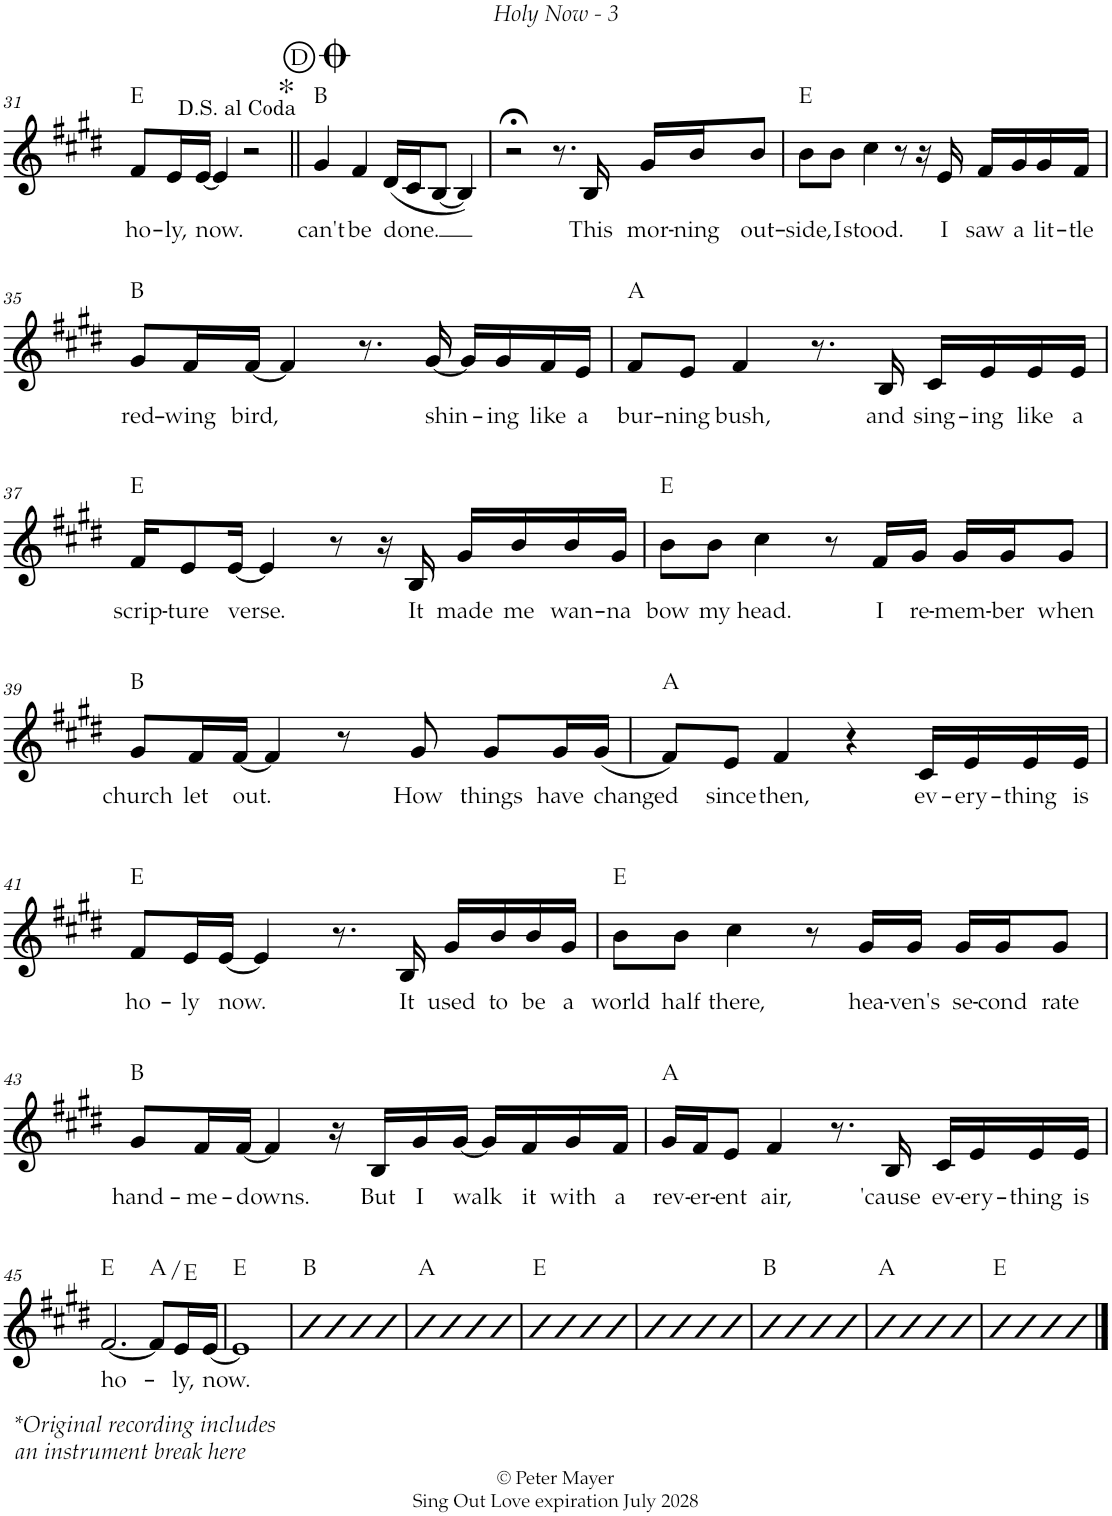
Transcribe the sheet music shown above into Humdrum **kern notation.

**kern	**text	**harte
*part1	*part1	*part1
*staff1	*staff1	*
*I"Violin	*	*
*I'Vln	*	*
!!LO:PB:g=z
*clefG2	*	*
*k[f#c#g#d#]	*	*
*E:	*	*
*M4/4	*	*
=31	=31	=31
!	!LO:LY:b	!
*^	*	*
8f#/L	2..ryy	ho-	E:maj
!	!	!LO:LY:b	!
16e/L	.	-ly,	.
!	!	!LO:LY:b	!
[<16e/JJ	.	now.	.
4e/]	.	.	.
2r	.	.	.
!	!LO:TX:a:t=*	!	!
.	8ryy	.	.
!LO:TX:a:t=<font size="9"/>D.S. al Coda	!	!	!
!!LO:REH:place=s1:a:cj:enc=circle:t=D	!!
=32||	=32||	=32||	=32||
!	!	!LO:LY:b	!
*v	*v	*	*
4g#/	can't	B:maj
!	!LO:LY:b	!
4f#/	be	.
!	!LO:LY:b	!
(<16d#/LL	done.	.
16c#/J	.	.
[<8B/J	.	.
4B/])	.	.
=33	=33	=33
2r;<	.	.
8.r	.	.
!	!LO:LY:b	!
16B/	This	.
!	!LO:LY:b	!
16g#/LL	mor-	.
!	!LO:LY:b	!
16b/J	-ning	.
!	!LO:LY:b	!
8b/J	out-	.
=34	=34	=34
!	!LO:LY:b	!
8b\L	-side,	E:maj
!	!LO:LY:b	!
8b\J	I	.
!	!LO:LY:b	!
4cc#\	stood.	.
8r	.	.
16r	.	.
!	!LO:LY:b	!
16e/	I	.
!	!LO:LY:b	!
16f#/LL	saw	.
!	!LO:LY:b	!
16g#/	a	.
!	!LO:LY:b	!
16g#/	lit-	.
!	!LO:LY:b	!
16f#/JJ	-tle	.
!!LO:LB:g=z
=35	=35	=35
!	!LO:LY:b	!
8g#/L	red-	B:maj
!	!LO:LY:b	!
16f#/L	-wing	.
!	!LO:LY:b	!
[<16f#/JJ	bird,	.
4f#/]	.	.
8.r	.	.
!	!LO:LY:b	!
[<16g#/	shin-	.
16g#/LL]	.	.
!	!LO:LY:b	!
16g#/	-ing	.
!	!LO:LY:b	!
16f#/	like	.
!	!LO:LY:b	!
16e/JJ	a	.
=36	=36	=36
!	!LO:LY:b	!
8f#/L	bur-	A:maj
!	!LO:LY:b	!
8e/J	-ning	.
!	!LO:LY:b	!
4f#/	bush,	.
8.r	.	.
!	!LO:LY:b	!
16B/	and	.
!	!LO:LY:b	!
16c#/LL	sing-	.
!	!LO:LY:b	!
16e/	-ing	.
!	!LO:LY:b	!
16e/	like	.
!	!LO:LY:b	!
16e/JJ	a	.
!!LO:LB:g=z
=37	=37	=37
!	!LO:LY:b	!
16f#/KL	scrip-	E:maj
!	!LO:LY:b	!
8e/	-ture	.
!	!LO:LY:b	!
[<16e/Jk	verse.	.
4e/]	.	.
8r	.	.
16r	.	.
!	!LO:LY:b	!
16B/	It	.
!	!LO:LY:b	!
16g#/LL	made	.
!	!LO:LY:b	!
16b/	me	.
!	!LO:LY:b	!
16b/	wan-	.
!	!LO:LY:b	!
16g#/JJ	-na	.
=38	=38	=38
!	!LO:LY:b	!
8b\L	bow	E:maj
!	!LO:LY:b	!
8b\J	my	.
!	!LO:LY:b	!
4cc#\	head.	.
8r	.	.
!	!LO:LY:b	!
16f#/LL	I	.
!	!LO:LY:b	!
16g#/JJ	re-	.
!	!LO:LY:b	!
16g#/LL	-mem-	.
!	!LO:LY:b	!
16g#/J	-ber	.
!	!LO:LY:b	!
8g#/J	when	.
!!LO:LB:g=z
=39	=39	=39
!	!LO:LY:b	!
8g#/L	church	B:maj
!	!LO:LY:b	!
16f#/L	let	.
!	!LO:LY:b	!
[<16f#/JJ	out.	.
4f#/]	.	.
8r	.	.
!	!LO:LY:b	!
8g#/	How	.
!	!LO:LY:b	!
8g#/L	things	.
!	!LO:LY:b	!
16g#/L	have	.
!	!LO:LY:b	!
(<16g#/JJ	changed	.
=40	=40	=40
8f#/L)	.	A:maj
!	!LO:LY:b	!
8e/J	since	.
!	!LO:LY:b	!
4f#/	then,	.
4r	.	.
!	!LO:LY:b	!
16c#/LL	ev-	.
!	!LO:LY:b	!
16e/	-ery-	.
!	!LO:LY:b	!
16e/	-thing	.
!	!LO:LY:b	!
16e/JJ	is	.
!!LO:LB:g=z
=41	=41	=41
!	!LO:LY:b	!
8f#/L	ho-	E:maj
!	!LO:LY:b	!
16e/L	-ly	.
!	!LO:LY:b	!
[<16e/JJ	now.	.
4e/]	.	.
8.r	.	.
!	!LO:LY:b	!
16B/	It	.
!	!LO:LY:b	!
16g#/LL	used	.
!	!LO:LY:b	!
16b/	to	.
!	!LO:LY:b	!
16b/	be	.
!	!LO:LY:b	!
16g#/JJ	a	.
=42	=42	=42
!	!LO:LY:b	!
8b\L	world	E:maj
!	!LO:LY:b	!
8b\J	half	.
!	!LO:LY:b	!
4cc#\	there,	.
8r	.	.
!	!LO:LY:b	!
16g#/LL	hea-	.
!	!LO:LY:b	!
16g#/JJ	-ven's	.
!	!LO:LY:b	!
16g#/LL	se-	.
!	!LO:LY:b	!
16g#/J	-cond	.
!	!LO:LY:b	!
8g#/J	rate	.
!!LO:LB:g=z
=43	=43	=43
!	!LO:LY:b	!
8g#/L	hand-	B:maj
!	!LO:LY:b	!
16f#/L	-me-	.
!	!LO:LY:b	!
[<16f#/JJ	-downs.	.
4f#/]	.	.
16r	.	.
!	!LO:LY:b	!
16B/LL	But	.
!	!LO:LY:b	!
16g#/	I	.
!	!LO:LY:b	!
[<16g#/JJ	walk	.
16g#/LL]	.	.
!	!LO:LY:b	!
16f#/	it	.
!	!LO:LY:b	!
16g#/	with	.
!	!LO:LY:b	!
16f#/JJ	a	.
=44	=44	=44
!	!LO:LY:b	!
16g#/LL	rev-	A:maj
!	!LO:LY:b	!
16f#/J	-er-	.
!	!LO:LY:b	!
8e/J	-ent	.
!	!LO:LY:b	!
4f#/	air,	.
8.r	.	.
!	!LO:LY:b	!
16B/	'cause	.
!	!LO:LY:b	!
16c#/LL	ev-	.
!	!LO:LY:b	!
16e/	-ery-	.
!	!LO:LY:b	!
16e/	-thing	.
!	!LO:LY:b	!
16e/JJ	is	.
!!LO:LB:g=z
=45	=45	=45
!LO:TX:b:i:t=*Original recording includes	!	!
!LO:TX:b:t=an instrument break here	!	!
!	!LO:LY:b	!
[<2.f#/	ho-	E:maj
8f#/L]	.	A:maj/5
!	!LO:LY:b	!
16e/L	-ly,	.
!	!LO:LY:b	!
[<16e/JJ	now.	.
=46	=46	=46
1e]	.	E:maj
=47	=47	=47
4b	.	B:maj
4b	.	.
4b	.	.
4b	.	.
=48	=48	=48
4b	.	A:maj
4b	.	.
4b	.	.
4b	.	.
=49	=49	=49
4b	.	E:maj
4b	.	.
4b	.	.
4b	.	.
=50	=50	=50
4b	.	.
4b	.	.
4b	.	.
4b	.	.
=51	=51	=51
4b	.	B:maj
4b	.	.
4b	.	.
4b	.	.
=52	=52	=52
4b	.	A:maj
4b	.	.
4b	.	.
4b	.	.
=53	=53	=53
4b	.	E:maj
4b	.	.
4b	.	.
4b	.	.
==	==	==
*-	*-	*-
